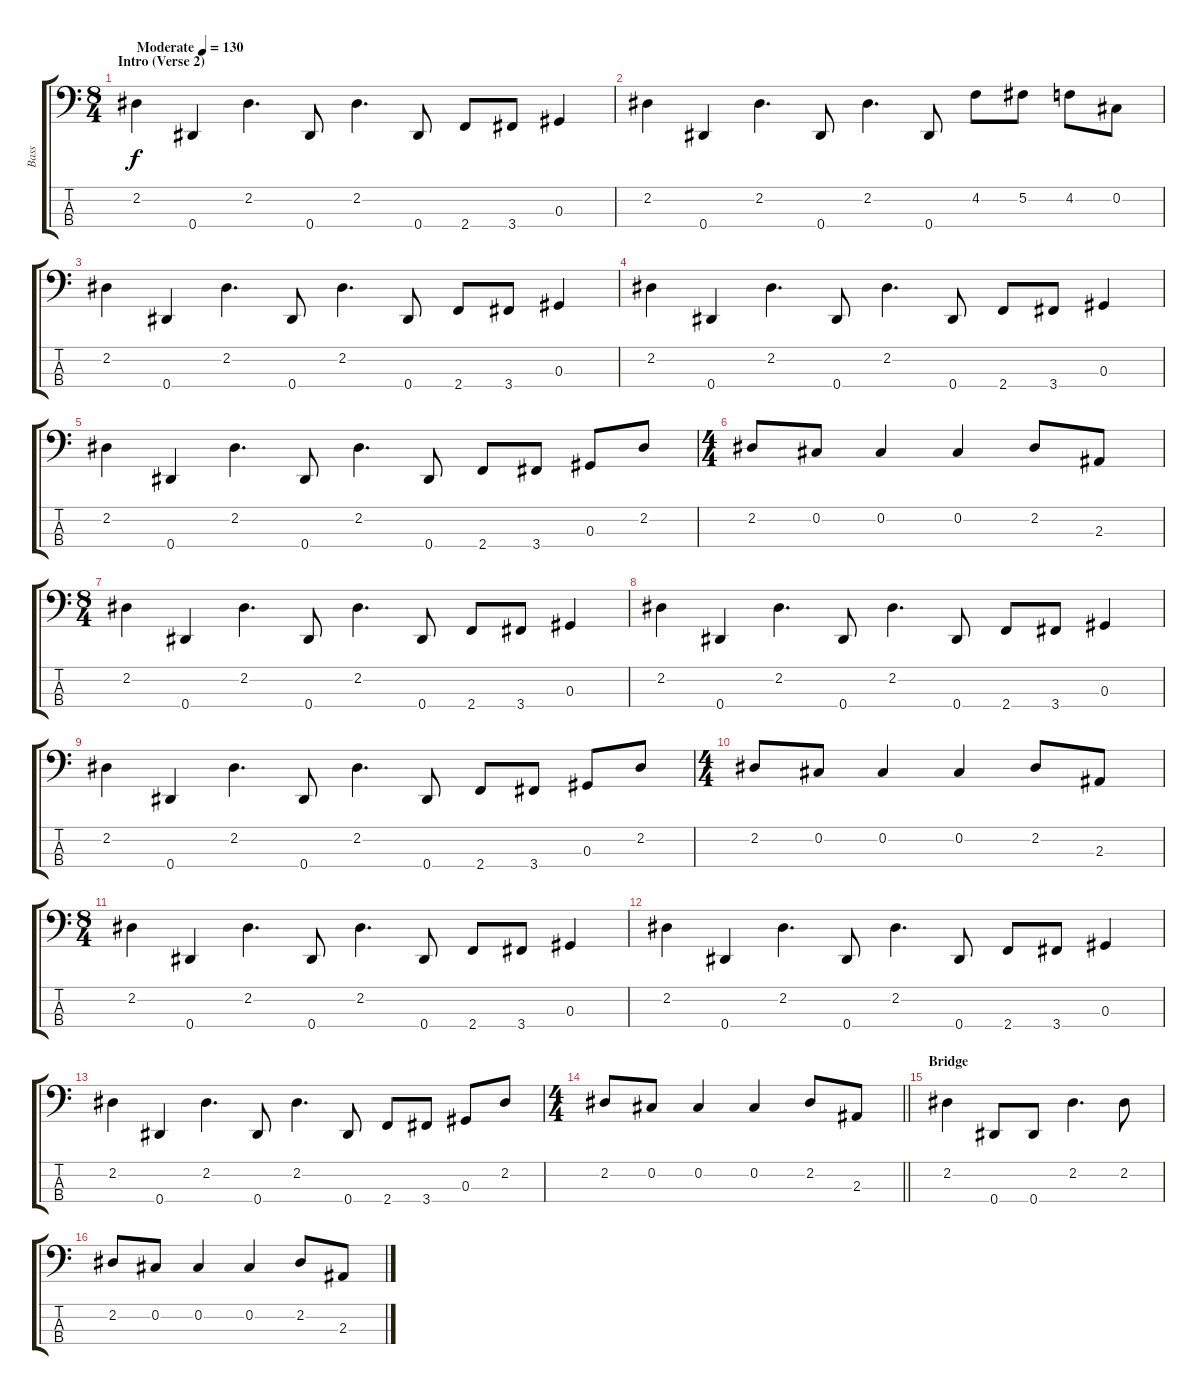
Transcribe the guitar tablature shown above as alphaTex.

\track ("Bass" "Bass") {instrument electricbassfinger bank 98}
\staff {score tabs}
\tuning (Gb2 Db2 Ab1 Eb1) {hide}
\ts (8 4)
\section ("" "Intro (Verse 2)")
\tempo (130 "Moderate")
\clef f4
\ks c
2.2.4{dy f instrument electricbassfinger} 0.4.4 2.2.4{d} 0.4.8 2.2.4{d} 0.4.8 2.4.8 3.4.8 0.3.4 |
2.2.4 0.4.4 2.2.4{d} 0.4.8 2.2.4{d} 0.4.8 4.2.8 5.2.8 4.2.8 0.2.8 |
2.2.4 0.4.4 2.2.4{d} 0.4.8 2.2.4{d} 0.4.8 2.4.8 3.4.8 0.3.4 |
2.2.4 0.4.4 2.2.4{d} 0.4.8 2.2.4{d} 0.4.8 2.4.8 3.4.8 0.3.4 |
2.2.4 0.4.4 2.2.4{d} 0.4.8 2.2.4{d} 0.4.8 2.4.8 3.4.8 0.3.8 2.2.8 |
\ts (4 4)
2.2.8 0.2.8 0.2.4 0.2.4 2.2.8 2.3.8 |
\ts (8 4)
2.2.4 0.4.4 2.2.4{d} 0.4.8 2.2.4{d} 0.4.8 2.4.8 3.4.8 0.3.4 |
2.2.4 0.4.4 2.2.4{d} 0.4.8 2.2.4{d} 0.4.8 2.4.8 3.4.8 0.3.4 |
2.2.4 0.4.4 2.2.4{d} 0.4.8 2.2.4{d} 0.4.8 2.4.8 3.4.8 0.3.8 2.2.8 |
\ts (4 4)
2.2.8 0.2.8 0.2.4 0.2.4 2.2.8 2.3.8 |
\ts (8 4)
2.2.4 0.4.4 2.2.4{d} 0.4.8 2.2.4{d} 0.4.8 2.4.8 3.4.8 0.3.4 |
2.2.4 0.4.4 2.2.4{d} 0.4.8 2.2.4{d} 0.4.8 2.4.8 3.4.8 0.3.4 |
2.2.4 0.4.4 2.2.4{d} 0.4.8 2.2.4{d} 0.4.8 2.4.8 3.4.8 0.3.8 2.2.8 |
\ts (4 4)
\barLineRight lightlight
2.2.8 0.2.8 0.2.4 0.2.4 2.2.8 2.3.8 |
\section ("" "Bridge")
2.2.4 0.4.8 0.4.8 2.2.4{d} 2.2.8 |
2.2.8 0.2.8 0.2.4 0.2.4 2.2.8 2.3.8
